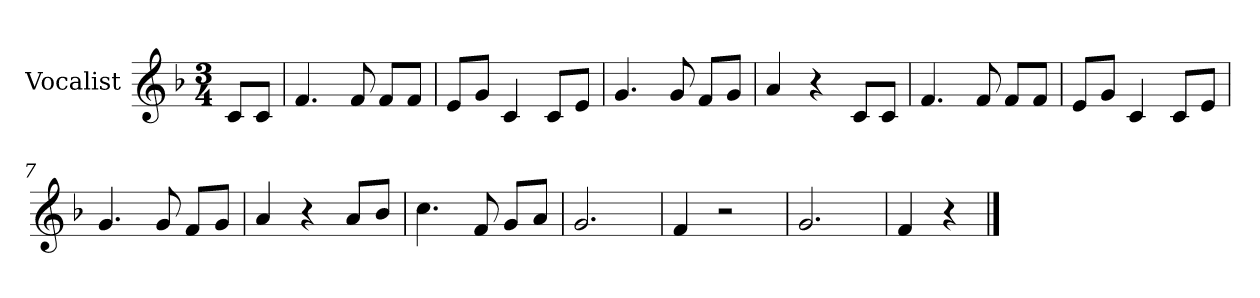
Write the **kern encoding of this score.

**kern
*part1
*staff1
*I"Vocalist
*k[b-]
*F:
*M3/4
=
8cL
8cJ
=1
4.f
8f
8fL
8fJ
=2
8eL
8gJ
4c
8cL
8eJ
=3
4.g
8g
8fL
8gJ
=4
4a
4r
8cL
8cJ
=5
4.f
8f
8fL
8fJ
=6
8eL
8gJ
4c
8cL
8eJ
=7
4.g
8g
8fL
8gJ
=8
4a
4r
8aL
8b-J
=9
4.cc
8f
8gL
8aJ
=10
2.g
=11
4f
2r
=12
2.g
=13
4f
4r
==
*-
